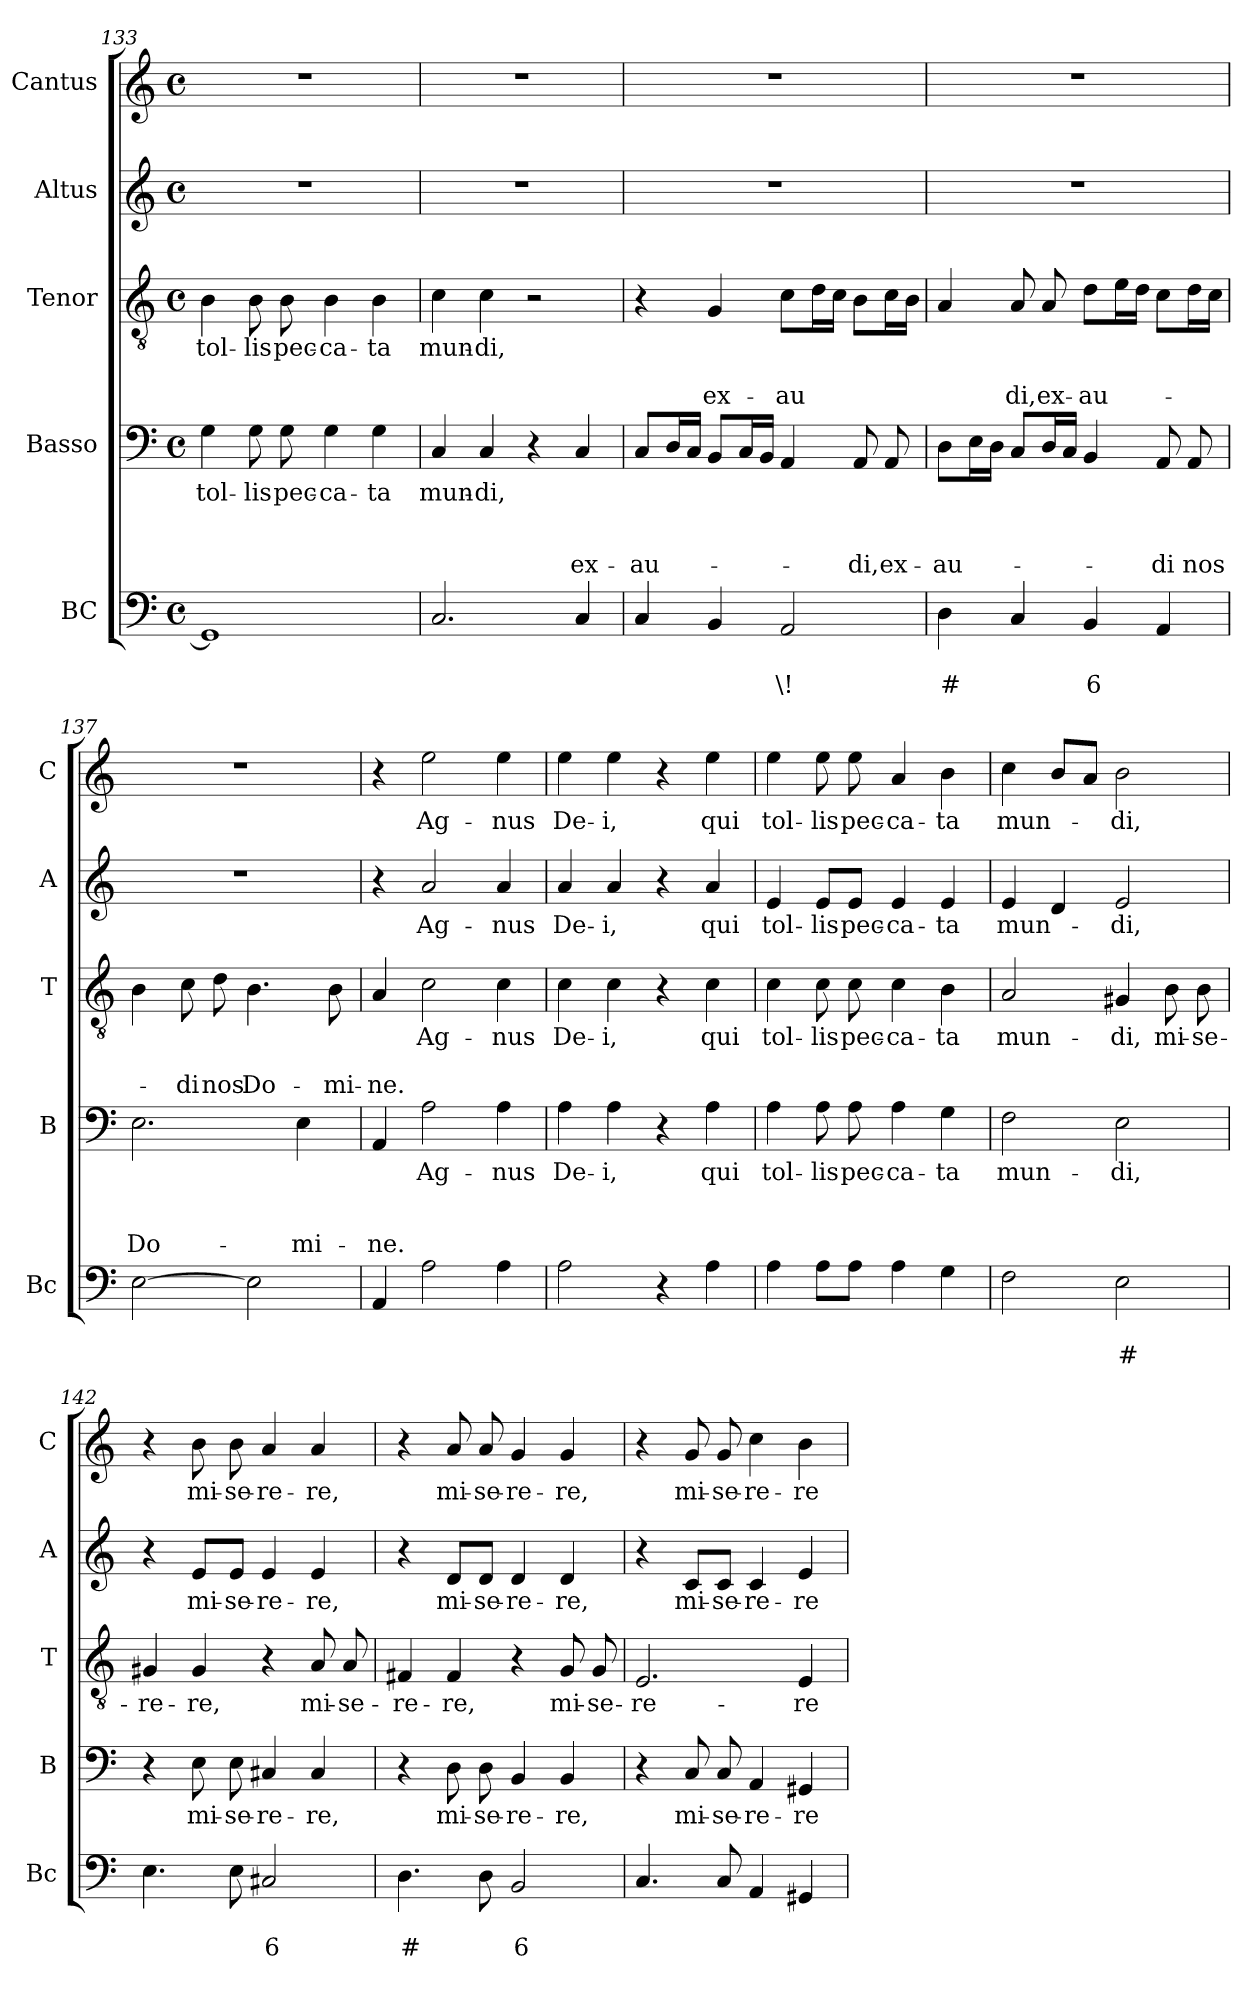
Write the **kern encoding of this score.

**kern	**text	**text	**kern	**text	**text	**text	**text	**kern	**text	**text	**text	**kern	**text	**kern	**text
*part5	*part5	*part5	*part4	*part4	*part4	*part4	*part4	*part3	*part3	*part3	*part3	*part2	*part2	*part1	*part1
*staff5	*staff5	*staff5	*staff4	*staff4	*staff4	*staff4	*staff4	*staff3	*staff3	*staff3	*staff3	*staff2	*staff2	*staff1	*staff1
*I"BC	*	*	*I"Basso	*	*	*	*	*I"Tenor	*	*	*	*I"Altus	*	*I"Cantus	*
*I'Bc	*	*	*I'B	*	*	*	*	*I'T	*	*	*	*I'A	*	*I'C	*
*clefF4	*	*	*clefF4	*	*	*	*	*clefGv2	*	*	*	*clefG2	*	*clefG2	*
*k[]	*	*	*k[]	*	*	*	*	*k[]	*	*	*	*k[]	*	*k[]	*
*C:	*	*	*C:	*	*	*	*	*C:	*	*	*	*C:	*	*C:	*
*M4/4	*	*	*M4/4	*	*	*	*	*M4/4	*	*	*	*M4/4	*	*M4/4	*
*met(c)	*	*	*met(c)	*	*	*	*	*met(c)	*	*	*	*met(c)	*	*met(c)	*
=133	=133	=133	=133	=133	=133	=133	=133	=133	=133	=133	=133	=133	=133	=133	=133
!	!	!	!	!LO:LY:b	!	!	!	!	!LO:LY:b	!	!	!	!	!	!
1GG]	.	.	4G\	tol-	.	.	.	4B\	tol-	.	.	1r	.	1r	.
!	!	!	!	!LO:LY:b	!	!	!	!	!LO:LY:b	!	!	!	!	!	!
.	.	.	8G\	-lis	.	.	.	8B\	-lis	.	.	.	.	.	.
!	!	!	!	!LO:LY:b	!	!	!	!	!LO:LY:b	!	!	!	!	!	!
.	.	.	8G\	pec-	.	.	.	8B\	pec-	.	.	.	.	.	.
!	!	!	!	!LO:LY:b	!	!	!	!	!LO:LY:b	!	!	!	!	!	!
.	.	.	4G\	-ca-	.	.	.	4B\	-ca-	.	.	.	.	.	.
!	!	!	!	!LO:LY:b	!	!	!	!	!LO:LY:b	!	!	!	!	!	!
.	.	.	4G\	-ta	.	.	.	4B\	-ta	.	.	.	.	.	.
!!LO:PB:g=z
=134	=134	=134	=134	=134	=134	=134	=134	=134	=134	=134	=134	=134	=134	=134	=134
!	!	!	!	!LO:LY:b	!	!	!	!	!LO:LY:b	!	!	!	!	!	!
2.C/	.	.	4C/	mun-	.	.	.	4c\	mun-	.	.	1r	.	1r	.
!	!	!	!	!LO:LY:b	!	!	!	!	!LO:LY:b	!	!	!	!	!	!
.	.	.	4C/	-di,	.	.	.	4c\	-di,	.	.	.	.	.	.
.	.	.	4r	.	.	.	.	2r	.	.	.	.	.	.	.
!	!	!	!	!	!	!	!LO:LY:b	!	!	!	!	!	!	!	!
4C/	.	.	4C/	.	.	.	ex-	.	.	.	.	.	.	.	.
=135	=135	=135	=135	=135	=135	=135	=135	=135	=135	=135	=135	=135	=135	=135	=135
!	!	!	!	!	!	!	!LO:LY:b	!	!	!	!	!	!	!	!
4C/	.	.	8C/L	.	.	.	-au-	4r	.	.	.	1r	.	1r	.
.	.	.	16D/L	.	.	.	.	.	.	.	.	.	.	.	.
.	.	.	16C/JJ	.	.	.	.	.	.	.	.	.	.	.	.
!	!	!	!	!	!	!	!	!	!	!	!LO:LY:b	!	!	!	!
4BB/	.	.	8BB/L	.	.	.	.	4G/	.	.	ex-	.	.	.	.
.	.	.	16C/L	.	.	.	.	.	.	.	.	.	.	.	.
.	.	.	16BB/JJ	.	.	.	.	.	.	.	.	.	.	.	.
!	!	!LO:LY:b	!	!	!	!	!	!	!	!	!LO:LY:b	!	!	!	!
2AA/	.	\!	4AA/	.	.	.	.	8c\L	.	.	-au	.	.	.	.
.	.	.	.	.	.	.	.	16d\L	.	.	.	.	.	.	.
.	.	.	.	.	.	.	.	16c\JJ	.	.	.	.	.	.	.
!	!	!	!	!	!	!	!LO:LY:b	!	!	!	!	!	!	!	!
.	.	.	8AA/	.	.	.	-di,	8B\L	.	.	.	.	.	.	.
!	!	!	!	!	!	!	!LO:LY:b	!	!	!	!	!	!	!	!
.	.	.	8AA/	.	.	.	ex-	16c\L	.	.	.	.	.	.	.
.	.	.	.	.	.	.	.	16B\JJ	.	.	.	.	.	.	.
=136	=136	=136	=136	=136	=136	=136	=136	=136	=136	=136	=136	=136	=136	=136	=136
!	!	!LO:LY:b	!	!	!	!	!LO:LY:b	!	!	!	!	!	!	!	!
4D\	.	#	8D\L	.	.	.	-au-	4A/	.	.	.	1r	.	1r	.
.	.	.	16E\L	.	.	.	.	.	.	.	.	.	.	.	.
.	.	.	16D\JJ	.	.	.	.	.	.	.	.	.	.	.	.
!	!	!	!	!	!	!	!	!	!	!	!LO:LY:b	!	!	!	!
4C/	.	.	8C/L	.	.	.	.	8A/	.	.	di,	.	.	.	.
!	!	!	!	!	!	!	!	!	!	!	!LO:LY:b	!	!	!	!
.	.	.	16D/L	.	.	.	.	8A/	.	.	ex-	.	.	.	.
.	.	.	16C/JJ	.	.	.	.	.	.	.	.	.	.	.	.
!	!	!LO:LY:b	!	!	!	!	!	!	!	!	!LO:LY:b	!	!	!	!
4BB/	.	6	4BB/	.	.	.	.	8d\L	.	.	-au-	.	.	.	.
.	.	.	.	.	.	.	.	16e\L	.	.	.	.	.	.	.
.	.	.	.	.	.	.	.	16d\JJ	.	.	.	.	.	.	.
!	!	!	!	!	!	!	!LO:LY:b	!	!	!	!	!	!	!	!
4AA/	.	.	8AA/	.	.	.	-di	8c\L	.	.	.	.	.	.	.
!	!	!	!	!	!	!	!LO:LY:b	!	!	!	!	!	!	!	!
.	.	.	8AA/	.	.	.	nos	16d\L	.	.	.	.	.	.	.
.	.	.	.	.	.	.	.	16c\JJ	.	.	.	.	.	.	.
=137	=137	=137	=137	=137	=137	=137	=137	=137	=137	=137	=137	=137	=137	=137	=137
*^	*	*	*	*	*	*	*	*	*	*	*	*	*	*	*
!	!	!	!	!	!	!	!	!LO:LY:b	!	!	!	!	!	!	!	!
[2E\	4ryy	.	.	2.E\	.	.	.	Do-	4B\	.	.	.	1r	.	1r	.
!	!	!	!	!	!	!	!	!	!	!	!	!LO:LY:b	!	!	!	!
.	4ryy	.	.	.	.	.	.	.	8c\	.	.	-di	.	.	.	.
!	!	!	!	!	!	!	!	!	!	!	!	!LO:LY:b	!	!	!	!
.	.	.	.	.	.	.	.	.	8d\	.	.	nos	.	.	.	.
!	!	!	!	!	!	!	!	!	!	!	!	!LO:LY:b	!	!	!	!
2E\]	2ryy	.	.	.	.	.	.	.	4.B\	.	.	Do-	.	.	.	.
!	!	!	!	!	!	!	!	!LO:LY:b	!	!	!	!	!	!	!	!
.	.	.	.	4E\	.	.	.	-mi-	.	.	.	.	.	.	.	.
!	!	!	!	!	!	!	!	!	!	!	!	!LO:LY:b	!	!	!	!
.	.	.	.	.	.	.	.	.	8B\	.	.	-mi-	.	.	.	.
*v	*v	*	*	*	*	*	*	*	*	*	*	*	*	*	*	*
=138	=138	=138	=138	=138	=138	=138	=138	=138	=138	=138	=138	=138	=138	=138	=138
!	!	!	!	!	!	!	!LO:LY:b	!	!	!	!LO:LY:b	!	!	!	!
4AA/	.	.	4AA/	.	.	.	-ne.	4A/	.	.	-ne.	4r	.	4r	.
!	!	!	!	!LO:LY:b	!	!	!	!	!LO:LY:b	!	!	!	!LO:LY:b	!	!LO:LY:b
2A\	.	.	2A\	Ag-	.	.	.	2c\	Ag-	.	.	2a/	Ag-	2ee\	Ag-
!	!	!	!	!LO:LY:b	!	!	!	!	!LO:LY:b	!	!	!	!LO:LY:b	!	!LO:LY:b
4A\	.	.	4A\	-nus	.	.	.	4c\	-nus	.	.	4a/	-nus	4ee\	-nus
=139	=139	=139	=139	=139	=139	=139	=139	=139	=139	=139	=139	=139	=139	=139	=139
!	!	!	!	!LO:LY:b	!	!	!	!	!LO:LY:b	!	!	!	!LO:LY:b	!	!LO:LY:b
2A\	.	.	4A\	De-	.	.	.	4c\	De-	.	.	4a/	De-	4ee\	De-
!	!	!	!	!LO:LY:b	!	!	!	!	!LO:LY:b	!	!	!	!LO:LY:b	!	!LO:LY:b
.	.	.	4A\	-i,	.	.	.	4c\	-i,	.	.	4a/	-i,	4ee\	-i,
4r	.	.	4r	.	.	.	.	4r	.	.	.	4r	.	4r	.
!	!	!	!	!LO:LY:b	!	!	!	!	!LO:LY:b	!	!	!	!LO:LY:b	!	!LO:LY:b
4A\	.	.	4A\	qui	.	.	.	4c\	qui	.	.	4a/	qui	4ee\	qui
!!LO:LB:g=z
=140	=140	=140	=140	=140	=140	=140	=140	=140	=140	=140	=140	=140	=140	=140	=140
!	!	!	!	!LO:LY:b	!	!	!	!	!LO:LY:b	!	!	!	!LO:LY:b	!	!LO:LY:b
4A\	.	.	4A\	tol-	.	.	.	4c\	tol-	.	.	4e/	tol-	4ee\	tol-
!	!	!	!	!LO:LY:b	!	!	!	!	!LO:LY:b	!	!	!	!LO:LY:b	!	!LO:LY:b
8A\L	.	.	8A\	-lis	.	.	.	8c\	-lis	.	.	8e/L	-lis	8ee\	-lis
!	!	!	!	!LO:LY:b	!	!	!	!	!LO:LY:b	!	!	!	!LO:LY:b	!	!LO:LY:b
8A\J	.	.	8A\	pec-	.	.	.	8c\	pec-	.	.	8e/J	pec-	8ee\	pec-
!	!	!	!	!LO:LY:b	!	!	!	!	!LO:LY:b	!	!	!	!LO:LY:b	!	!LO:LY:b
4A\	.	.	4A\	-ca-	.	.	.	4c\	-ca-	.	.	4e/	-ca-	4a/	-ca-
!	!	!	!	!LO:LY:b	!	!	!	!	!LO:LY:b	!	!	!	!LO:LY:b	!	!LO:LY:b
4G\	.	.	4G\	-ta	.	.	.	4B\	-ta	.	.	4e/	-ta	4b\	-ta
=141	=141	=141	=141	=141	=141	=141	=141	=141	=141	=141	=141	=141	=141	=141	=141
*^	*	*	*	*	*	*	*	*	*	*	*	*	*	*	*
!	!	!	!	!	!LO:LY:b	!	!	!	!	!LO:LY:b	!	!	!	!LO:LY:b	!	!LO:LY:b
2F\	4ryy	.	.	2F\	mun-	.	.	.	2A/	mun-	.	.	4e/	mun-	4cc\	mun-
.	4ryy	.	.	.	.	.	.	.	.	.	.	.	4d/	.	8b/L	.
.	.	.	.	.	.	.	.	.	.	.	.	.	.	.	8a/J	.
!	!	!	!LO:LY:b	!	!LO:LY:b	!	!	!	!	!LO:LY:b	!	!	!	!LO:LY:b	!	!LO:LY:b
2E\	2ryy	.	#	2E\	-di,	.	.	.	4G#X/	-di,	.	.	2e/	-di,	2b\	-di,
!	!	!	!	!	!	!	!	!	!	!LO:LY:b	!	!	!	!	!	!
.	.	.	.	.	.	.	.	.	8B\	mi-	.	.	.	.	.	.
!	!	!	!	!	!	!	!	!	!	!LO:LY:b	!	!	!	!	!	!
.	.	.	.	.	.	.	.	.	8B\	-se-	.	.	.	.	.	.
*v	*v	*	*	*	*	*	*	*	*	*	*	*	*	*	*	*
=142	=142	=142	=142	=142	=142	=142	=142	=142	=142	=142	=142	=142	=142	=142	=142
!	!	!	!	!	!	!	!	!	!LO:LY:b	!	!	!	!	!	!
4.E\	.	.	4r	.	.	.	.	4G#X/	-re-	.	.	4r	.	4r	.
!	!	!	!	!LO:LY:b	!	!	!	!	!LO:LY:b	!	!	!	!LO:LY:b	!	!LO:LY:b
.	.	.	8E\	mi-	.	.	.	4G#/	-re,	.	.	8e/L	mi-	8b\	mi-
!	!	!	!	!LO:LY:b	!	!	!	!	!	!	!	!	!LO:LY:b	!	!LO:LY:b
8E\	.	.	8E\	-se-	.	.	.	.	.	.	.	8e/J	-se-	8b\	-se-
!	!	!LO:LY:b	!	!LO:LY:b	!	!	!	!	!	!	!	!	!LO:LY:b	!	!LO:LY:b
2C#X/	.	6	4C#X/	-re-	.	.	.	4r	.	.	.	4e/	-re-	4a/	-re-
!	!	!	!	!LO:LY:b	!	!	!	!	!LO:LY:b	!	!	!	!LO:LY:b	!	!LO:LY:b
.	.	.	4C#/	-re,	.	.	.	8A/	mi-	.	.	4e/	-re,	4a/	-re,
!	!	!	!	!	!	!	!	!	!LO:LY:b	!	!	!	!	!	!
.	.	.	.	.	.	.	.	8A/	-se-	.	.	.	.	.	.
=143	=143	=143	=143	=143	=143	=143	=143	=143	=143	=143	=143	=143	=143	=143	=143
!	!	!LO:LY:b	!	!	!	!	!	!	!LO:LY:b	!	!	!	!	!	!
4.D\	.	#	4r	.	.	.	.	4F#X/	-re-	.	.	4r	.	4r	.
!	!	!	!	!LO:LY:b	!	!	!	!	!LO:LY:b	!	!	!	!LO:LY:b	!	!LO:LY:b
.	.	.	8D\	mi-	.	.	.	4F#/	-re,	.	.	8d/L	mi-	8a/	mi-
!	!	!	!	!LO:LY:b	!	!	!	!	!	!	!	!	!LO:LY:b	!	!LO:LY:b
8D\	.	.	8D\	-se-	.	.	.	.	.	.	.	8d/J	-se-	8a/	-se-
!	!	!LO:LY:b	!	!LO:LY:b	!	!	!	!	!	!	!	!	!LO:LY:b	!	!LO:LY:b
2BB/	.	6	4BB/	-re-	.	.	.	4r	.	.	.	4d/	-re-	4g/	-re-
!	!	!	!	!LO:LY:b	!	!	!	!	!LO:LY:b	!	!	!	!LO:LY:b	!	!LO:LY:b
.	.	.	4BB/	-re,	.	.	.	8G/	mi-	.	.	4d/	-re,	4g/	-re,
!	!	!	!	!	!	!	!	!	!LO:LY:b	!	!	!	!	!	!
.	.	.	.	.	.	.	.	8G/	-se-	.	.	.	.	.	.
=144	=144	=144	=144	=144	=144	=144	=144	=144	=144	=144	=144	=144	=144	=144	=144
!	!	!	!	!	!	!	!	!	!LO:LY:b	!	!	!	!	!	!
4.C/	.	.	4r	.	.	.	.	2.E/	-re-	.	.	4r	.	4r	.
!	!	!	!	!LO:LY:b	!	!	!	!	!	!	!	!	!LO:LY:b	!	!LO:LY:b
.	.	.	8C/	mi-	.	.	.	.	.	.	.	8c/L	mi-	8g/	mi-
!	!	!	!	!LO:LY:b	!	!	!	!	!	!	!	!	!LO:LY:b	!	!LO:LY:b
8C/	.	.	8C/	-se-	.	.	.	.	.	.	.	8c/J	-se-	8g/	-se-
!	!	!	!	!LO:LY:b	!	!	!	!	!	!	!	!	!LO:LY:b	!	!LO:LY:b
4AA/	.	.	4AA/	-re-	.	.	.	.	.	.	.	4c/	-re-	4cc\	-re-
!	!	!	!	!LO:LY:b	!	!	!	!	!LO:LY:b	!	!	!	!LO:LY:b	!	!LO:LY:b
4GG#X/	.	.	4GG#X/	-re	.	.	.	4E/	-re	.	.	4e/	-re	4b\	-re
=	=	=	=	=	=	=	=	=	=	=	=	=	=	=	=
*-	*-	*-	*-	*-	*-	*-	*-	*-	*-	*-	*-	*-	*-	*-	*-
